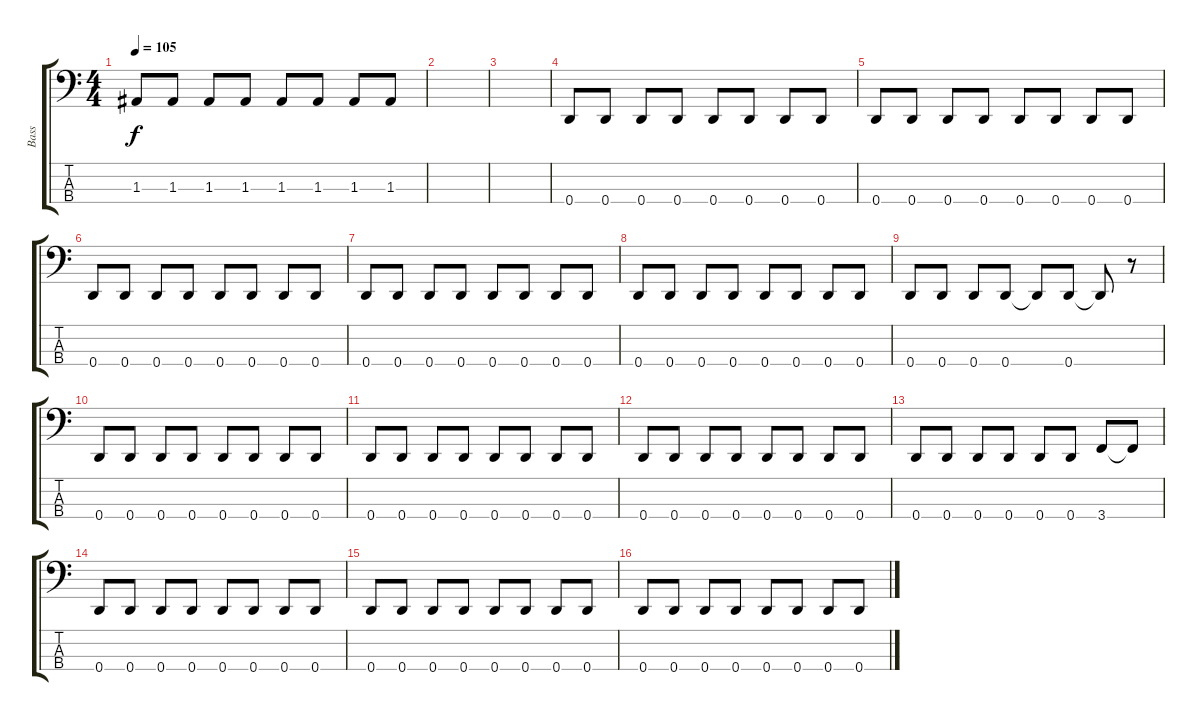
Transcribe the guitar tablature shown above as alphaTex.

\track ("Bass" "Bass") {instrument electricbassfinger}
\staff {score tabs}
\tuning (G2 D2 A1 D1) {hide}
\ts (4 4)
\tempo 105
\clef f4
\ks c
1.3.8{dy f} 1.3.8 1.3.8 1.3.8 1.3.8 1.3.8 1.3.8 1.3.8 |
|
|
0.4.8 0.4.8 0.4.8 0.4.8 0.4.8 0.4.8 0.4.8 0.4.8 |
0.4.8 0.4.8 0.4.8 0.4.8 0.4.8 0.4.8 0.4.8 0.4.8 |
0.4.8 0.4.8 0.4.8 0.4.8 0.4.8 0.4.8 0.4.8 0.4.8 |
0.4.8 0.4.8 0.4.8 0.4.8 0.4.8 0.4.8 0.4.8 0.4.8 |
0.4.8 0.4.8 0.4.8 0.4.8 0.4.8 0.4.8 0.4.8 0.4.8 |
0.4.8 0.4.8 0.4.8 0.4.8 0.4{t}.8 0.4.8 0.4{t}.8 r.8 |
0.4.8 0.4.8 0.4.8 0.4.8 0.4.8 0.4.8 0.4.8 0.4.8 |
0.4.8 0.4.8 0.4.8 0.4.8 0.4.8 0.4.8 0.4.8 0.4.8 |
0.4.8 0.4.8 0.4.8 0.4.8 0.4.8 0.4.8 0.4.8 0.4.8 |
0.4.8 0.4.8 0.4.8 0.4.8 0.4.8 0.4.8 3.4.8 3.4{t}.8 |
0.4.8 0.4.8 0.4.8 0.4.8 0.4.8 0.4.8 0.4.8 0.4.8 |
0.4.8 0.4.8 0.4.8 0.4.8 0.4.8 0.4.8 0.4.8 0.4.8 |
0.4.8 0.4.8 0.4.8 0.4.8 0.4.8 0.4.8 0.4.8 0.4.8
